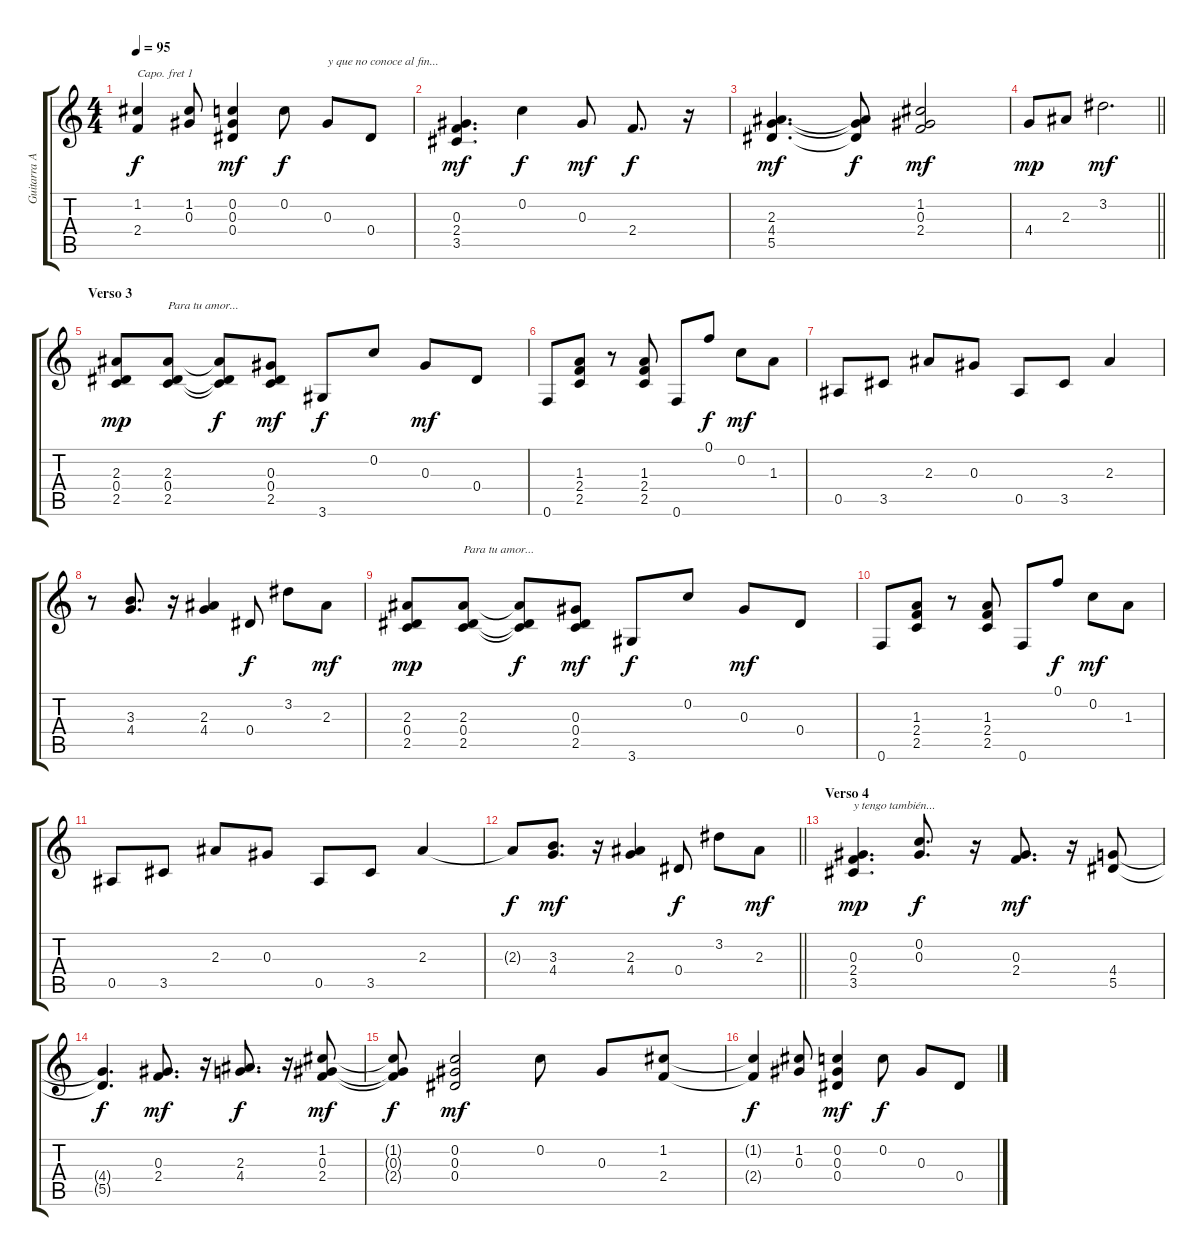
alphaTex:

\track ("Guitarra Acústica" "Guitarra A") {instrument acousticguitarnylon}
\staff {score tabs}
\capo 1
\tuning (E4 B3 G3 D3 A2 E2) {hide}
\ts (4 4)
\tempo 95
\clef g2
\ks c
(1.2{t} 2.4{t}).4{dy f} (1.2 0.3).8 (0.2 0.3 0.4).4{dy mf} 0.2.8{dy f} 0.3.8{txt "y que no conoce al fin..."} 0.4.8 |
(0.3 2.4 3.5).4{d dy mf} 0.2.4{dy f} 0.3.8{dy mf} 2.4.8{d dy f} r.16 |
(2.3 4.4 5.5).4{d dy mf} (2.3{t} 4.4{t} 5.5{t}).8{dy f} (1.2 0.3 2.4).2{dy mf} |
\barLineRight lightlight
4.4.8{dy mp} 2.3.8 3.2.2{d dy mf} |
\section ("" "Verso 3")
(2.3 0.4 2.5).8{dy mp} (2.3 0.4 2.5).8{txt "Para tu amor..."} (2.3{t} 0.4{t} 2.5{t}).8{dy f} (0.3 0.4 2.5).8{dy mf} 3.6.8{dy f} 0.2.8 0.3.8{dy mf} 0.4.8 |
0.6.8 (1.3 2.4 2.5).8 r.8 (1.3 2.4 2.5).8 0.6.8 0.1.8{dy f} 0.2.8{dy mf} 1.3.8 |
0.5.8 3.5.8 2.3.8 0.3.8 0.5.8 3.5.8 2.3.4 |
r.8 (3.3 4.4).8{d} r.16 (2.3 4.4).4 0.4.8{dy f} 3.2.8 2.3.8{dy mf} |
(2.3 0.4 2.5).8{dy mp} (2.3 0.4 2.5).8{txt "Para tu amor..."} (2.3{t} 0.4{t} 2.5{t}).8{dy f} (0.3 0.4 2.5).8{dy mf} 3.6.8{dy f} 0.2.8 0.3.8{dy mf} 0.4.8 |
0.6.8 (1.3 2.4 2.5).8 r.8 (1.3 2.4 2.5).8 0.6.8 0.1.8{dy f} 0.2.8{dy mf} 1.3.8 |
0.5.8 3.5.8 2.3.8 0.3.8 0.5.8 3.5.8 2.3.4 |
\barLineRight lightlight
2.3{t}.8{dy f} (3.3 4.4).8{d dy mf} r.16 (2.3 4.4).4 0.4.8{dy f} 3.2.8 2.3.8{dy mf} |
\section ("" "Verso 4")
(0.3 2.4 3.5).4{d txt "y tengo también..." dy mp} (0.2 0.3).8{d dy f} r.16 (0.3 2.4).8{d dy mf} r.16 (4.4 5.5).8 |
(4.4{t} 5.5{t}).4{d dy f} (0.3 2.4).8{d dy mf} r.16 (2.3 4.4).8{d dy f} r.16 (1.2 0.3 2.4).8{dy mf} |
(1.2{t} 0.3{t} 2.4{t}).8{dy f} (0.2 0.3 0.4).2{dy mf} 0.2.8 0.3.8 (1.2 2.4).8 |
(1.2{t} 2.4{t}).4{dy f} (1.2 0.3).8 (0.2 0.3 0.4).4{dy mf} 0.2.8{dy f} 0.3.8 0.4.8
